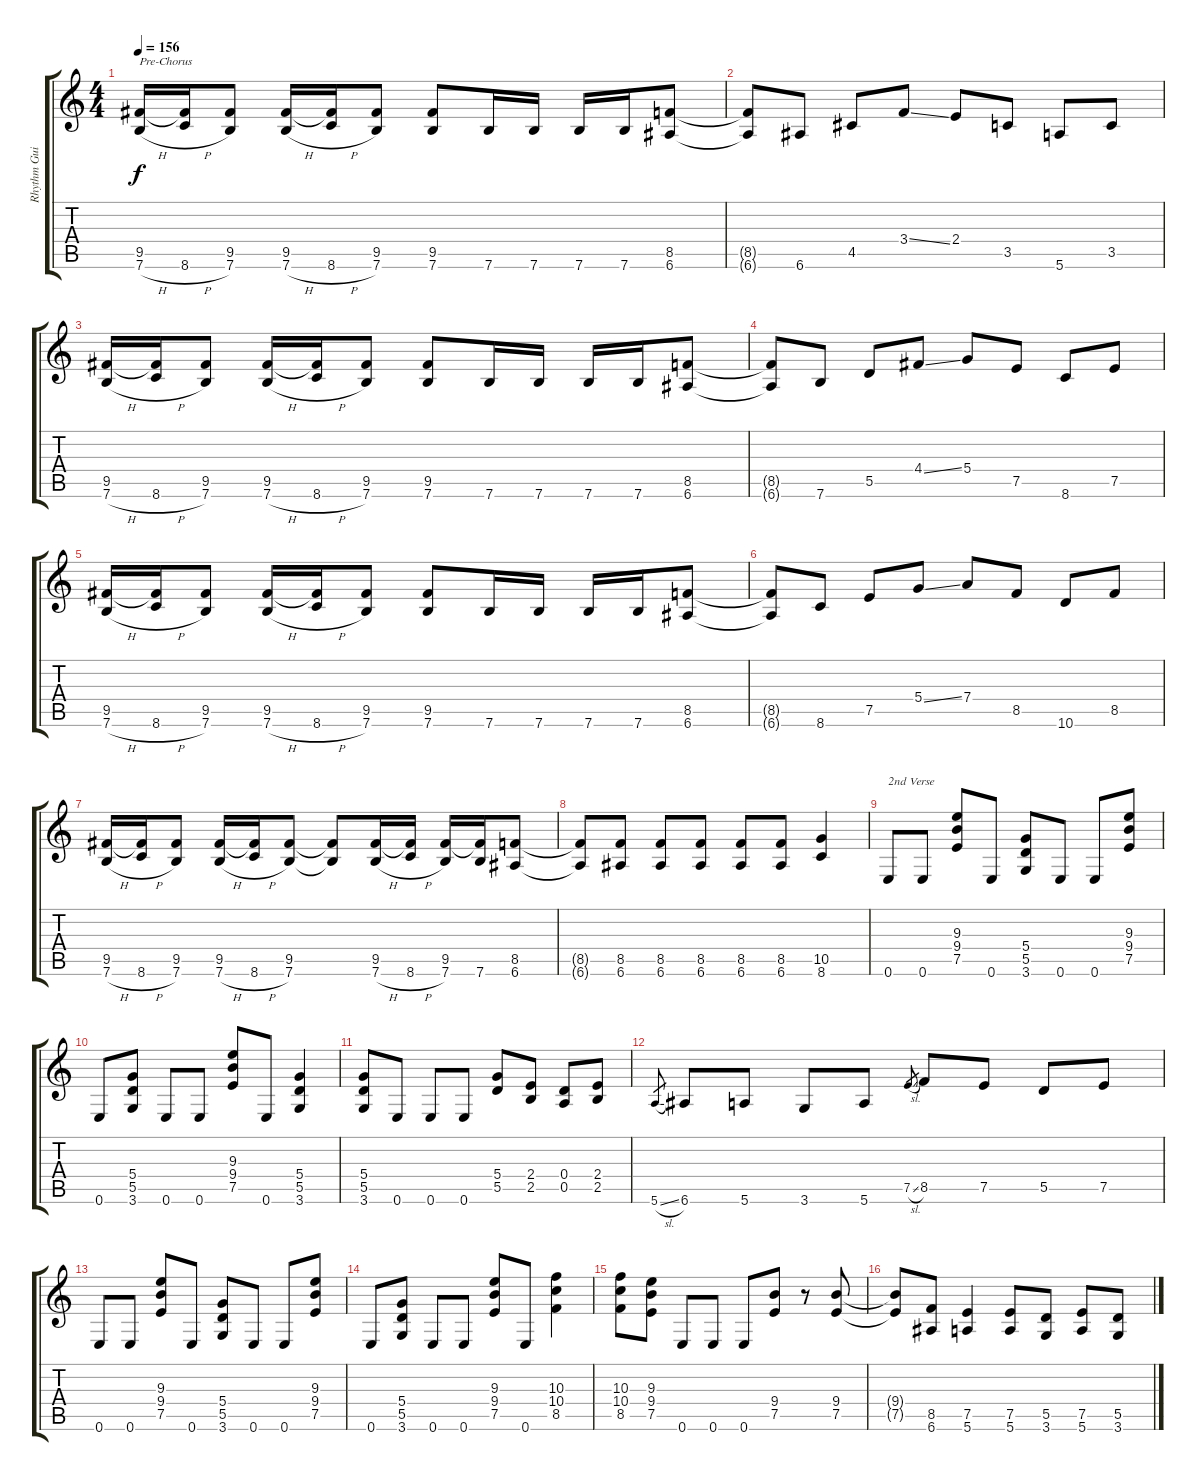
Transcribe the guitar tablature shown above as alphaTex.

\track ("Rhythm Guitar" "Rhythm Gui") {instrument overdrivenguitar}
\staff {score tabs}
\tuning (E4 B3 G3 D3 A2 E2) {hide}
\ts (4 4)
\tempo 156
\clef g2
\ks c
(9.5 7.6{h}).16{txt "Pre-Chorus" dy f} (9.5{t} 8.6{h}).16 (9.5 7.6).8 (9.5 7.6{h}).16 (9.5{t} 8.6{h}).16 (9.5 7.6).8 (9.5 7.6).8 7.6.16 7.6.16 7.6.16 7.6.16 (8.5 6.6).8 |
(8.5{t} 6.6{t}).8 6.6.8 4.5.8 3.4{ss}.8 2.4.8 3.5.8 5.6.8 3.5.8 |
(9.5 7.6{h}).16 (9.5{t} 8.6{h}).16 (9.5 7.6).8 (9.5 7.6{h}).16 (9.5{t} 8.6{h}).16 (9.5 7.6).8 (9.5 7.6).8 7.6.16 7.6.16 7.6.16 7.6.16 (8.5 6.6).8 |
(8.5{t} 6.6{t}).8 7.6.8 5.5.8 4.4{ss}.8 5.4.8 7.5.8 8.6.8 7.5.8 |
(9.5 7.6{h}).16 (9.5{t} 8.6{h}).16 (9.5 7.6).8 (9.5 7.6{h}).16 (9.5{t} 8.6{h}).16 (9.5 7.6).8 (9.5 7.6).8 7.6.16 7.6.16 7.6.16 7.6.16 (8.5 6.6).8 |
(8.5{t} 6.6{t}).8 8.6.8 7.5.8 5.4{ss}.8 7.4.8 8.5.8 10.6.8 8.5.8 |
(9.5 7.6{h}).16 (9.5{t} 8.6{h}).16 (9.5 7.6).8 (9.5 7.6{h}).16 (9.5{t} 8.6{h}).16 (9.5 7.6).8 (9.5{t} 7.6{t}).8 (9.5 7.6{h}).16 (9.5{t} 8.6{h}).16 (9.5 7.6).16 (9.5{t} 7.6).16 (8.5 6.6).8 |
(8.5{t} 6.6{t}).8 (8.5 6.6).8 (8.5 6.6).8 (8.5 6.6).8 (8.5 6.6).8 (8.5 6.6).8 (10.5 8.6).4 |
0.6.8{txt "2nd Verse"} 0.6.8 (9.3 9.4 7.5).8 0.6.8 (5.4 5.5 3.6).8 0.6.8 0.6.8 (9.3 9.4 7.5).8 |
0.6.8 (5.4 5.5 3.6).8 0.6.8 0.6.8 (9.3 9.4 7.5).8 0.6.8 (5.4 5.5 3.6).4 |
(5.4 5.5 3.6).8 0.6.8 0.6.8 0.6.8 (5.4 5.5).8 (2.4 2.5).8 (0.4 0.5).8 (2.4 2.5).8 |
5.6{sl}.8{gr} 6.6.8 5.6.8 3.6.8 5.6.8 7.5{sl}.8{gr} 8.5.8 7.5.8 5.5.8 7.5.8 |
0.6.8 0.6.8 (9.3 9.4 7.5).8 0.6.8 (5.4 5.5 3.6).8 0.6.8 0.6.8 (9.3 9.4 7.5).8 |
0.6.8 (5.4 5.5 3.6).8 0.6.8 0.6.8 (9.3 9.4 7.5).8 0.6.8 (10.3 10.4 8.5).4 |
(10.3 10.4 8.5).8 (9.3 9.4 7.5).8 0.6.8 0.6.8 0.6.8 (9.4 7.5).8 r.8 (9.4 7.5).8 |
(9.4{t} 7.5{t}).8 (8.5 6.6).8 (7.5 5.6).4 (7.5 5.6).8 (5.5 3.6).8 (7.5 5.6).8 (5.5 3.6).8
